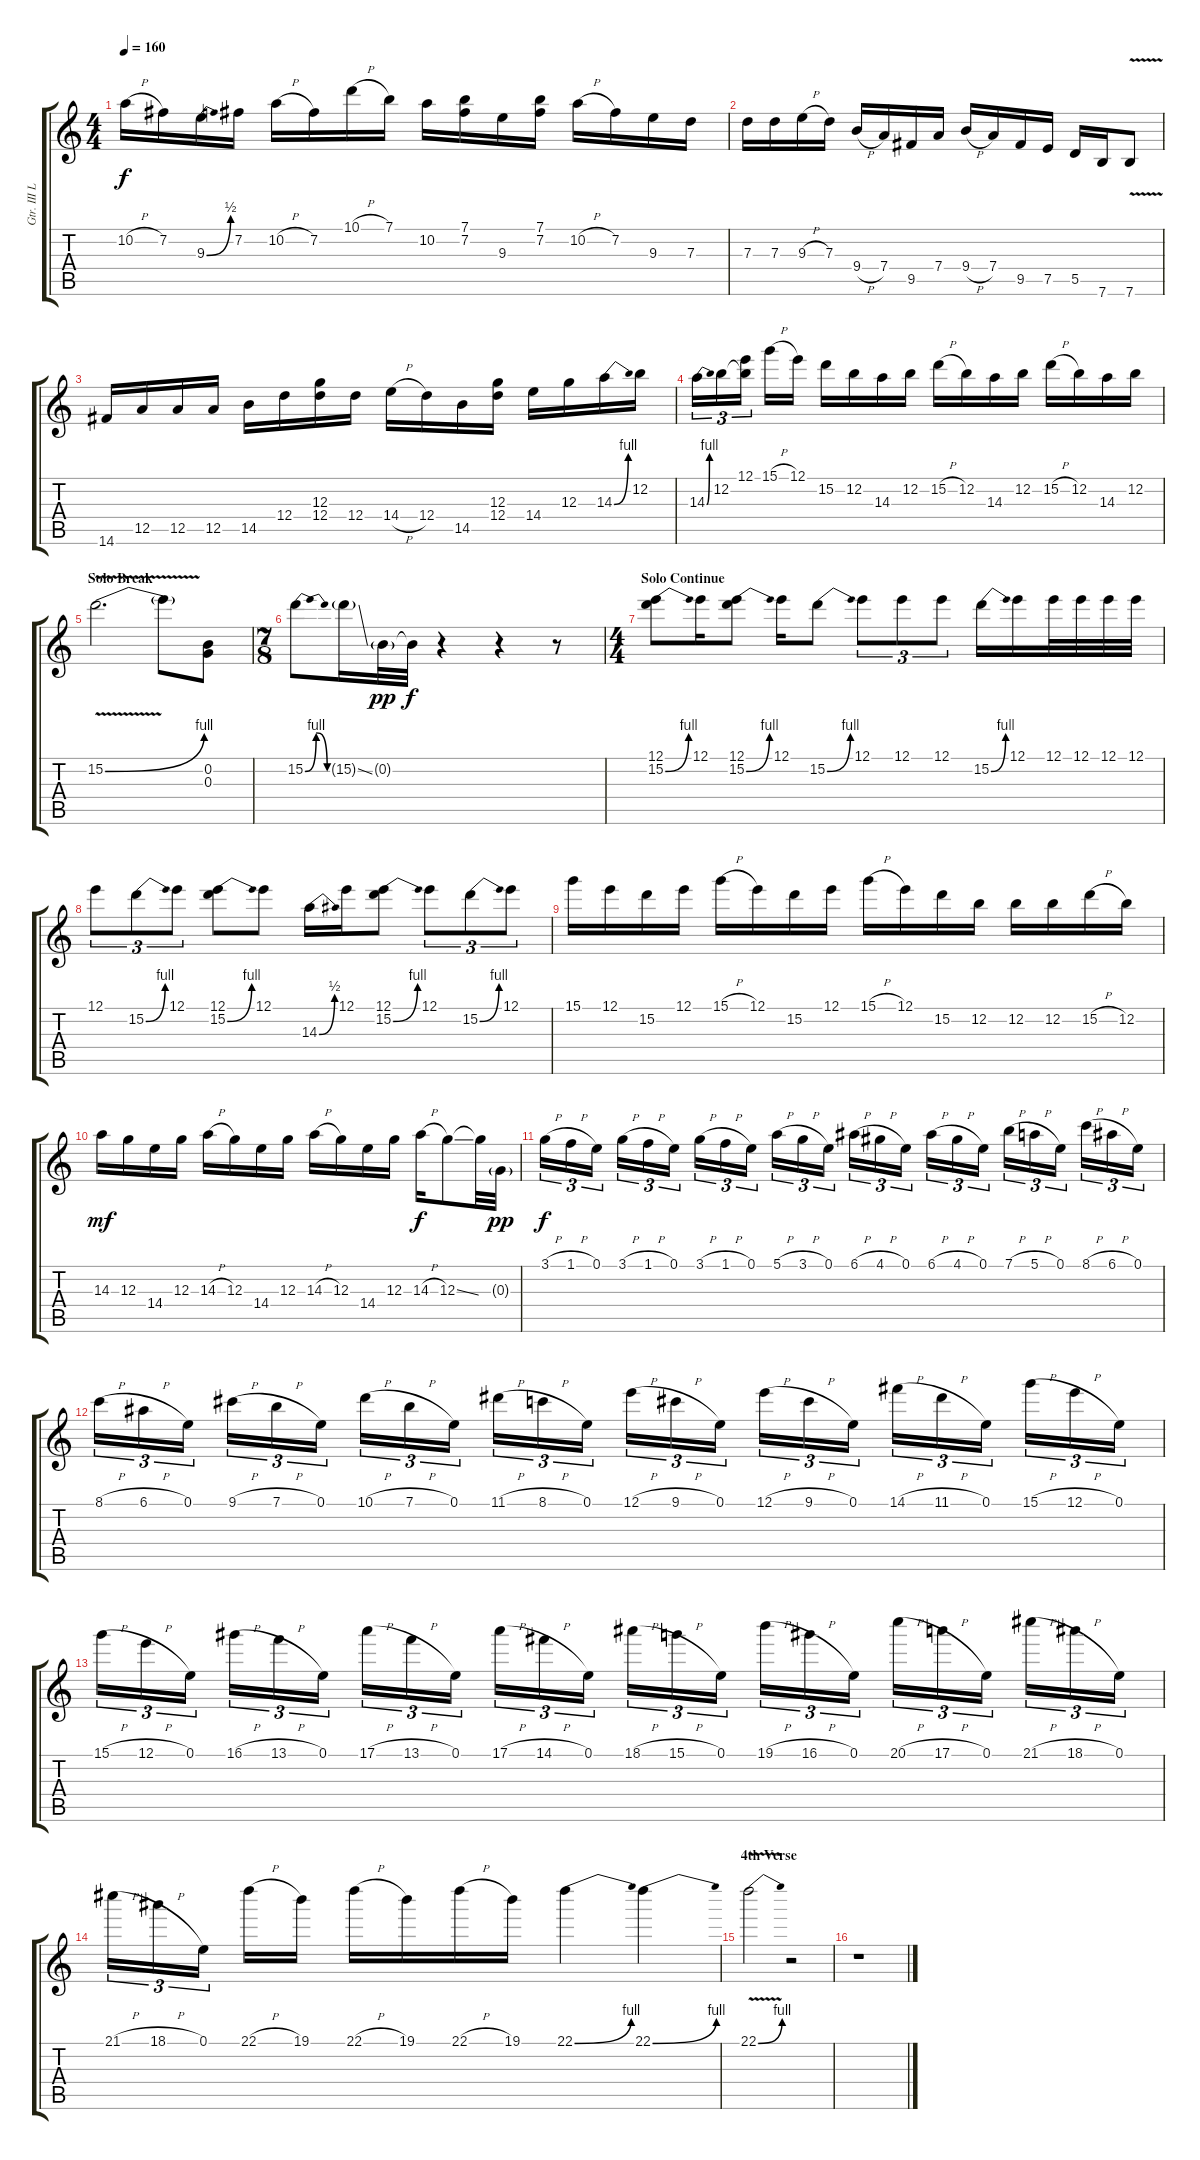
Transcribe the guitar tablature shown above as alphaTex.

\track ("Gtr. III Lead" "Gtr. III L") {instrument overdrivenguitar}
\staff {score tabs}
\tuning (E4 B3 G3 D3 A2 E2) {hide}
\ts (4 4)
\tempo 160
\clef g2
\ks c
10.2{h}.16{dy f} 7.2.16 9.3{be (bend 0 0 60 2)}.16 7.2.16 10.2{h}.16 7.2.16 10.1{h}.16 7.1.16 10.2.16 (7.1 7.2).16 9.3.16 (7.1 7.2).16 10.2{h}.16 7.2.16 9.3.16 7.3.16 |
7.3.16 7.3.16 9.3{h}.16 7.3.16 9.4{h}.16 7.4.16 9.5.16 7.4.16 9.4{h}.16 7.4.16 9.5.16 7.5.16 5.5.16 7.6.16 7.6{v}.8 |
14.6.16 12.5.16 12.5.16 12.5.16 14.5.16 12.4.16 (12.3 12.4).16 12.4.16 14.4{h}.16 12.4.16 14.5.16 (12.3 12.4).16 14.4.16 12.3.16 14.3{be (bend 0 0 60 4)}.16 12.2.16 |
14.3{be (bend 0 0 60 4)}.16{tu (3 2)} 12.2.16{tu (3 2)} (12.1 12.2{t}).16{tu (3 2) beam splitsecondary} 15.1{h}.16 12.1.16 15.2.16 12.2.16 14.3.16 12.2.16 15.2{h}.16 12.2.16 14.3.16 12.2.16 15.2{h}.16 12.2.16 14.3.16 12.2.16 |
\section ("" "Solo Break")
15.2{be (bend 0 0 60 4) v}.2{d} 15.2{t}.8 (0.2 0.3).8 |
\ts (7 8)
15.2{be (bendrelease 0 0 24 4 34 4 60 0)}.8 15.2{ss g}.16 0.2{g}.32{dy pp} 0.2{t}.32{dy f} r.4 r.4 r.8 |
\ts (4 4)
\section ("" "Solo Continue")
(12.1 15.2{be (bend 0 0 60 4)}).8 12.1.16 (12.1 15.2{be (bend 0 0 60 4)}).8 12.1.16 15.2{be (bend 0 0 60 4)}.8 12.1.8{tu (3 2)} 12.1.8{tu (3 2)} 12.1.8{tu (3 2)} 15.2{be (bend 0 0 60 4)}.16 12.1.16 12.1.32 12.1.32 12.1.32 12.1.32 |
12.1.8{tu (3 2)} 15.2{be (bend 0 0 60 4)}.8{tu (3 2)} 12.1.8{tu (3 2)} (12.1 15.2{be (bend 0 0 60 4)}).8 12.1.8 14.3{be (bend 0 0 60 2)}.16 12.1.16 (12.1 15.2{be (bend 0 0 60 4)}).8 12.1.8{tu (3 2)} 15.2{be (bend 0 0 60 4)}.8{tu (3 2)} 12.1.8{tu (3 2)} |
15.1.16 12.1.16 15.2.16 12.1.16 15.1{h}.16 12.1.16 15.2.16 12.1.16 15.1{h}.16 12.1.16 15.2.16 12.2.16 12.2.16 12.2.16 15.2{h}.16 12.2.16 |
14.3.16{dy mf} 12.3.16 14.4.16 12.3.16 14.3{h}.16 12.3.16 14.4.16 12.3.16 14.3{h}.16 12.3.16 14.4.16 12.3.16 14.3{h}.16{dy f} 12.3{ss}.8 12.3{t}.32 0.3{g}.32{dy pp} |
3.1{h}.16{tu (3 2) dy f} 1.1{h}.16{tu (3 2)} 0.1.16{tu (3 2) beam splitsecondary} 3.1{h}.16{tu (3 2)} 1.1{h}.16{tu (3 2)} 0.1.16{tu (3 2)} 3.1{h}.16{tu (3 2)} 1.1{h}.16{tu (3 2)} 0.1.16{tu (3 2) beam splitsecondary} 5.1{h}.16{tu (3 2)} 3.1{h}.16{tu (3 2)} 0.1.16{tu (3 2)} 6.1{h}.16{tu (3 2)} 4.1{h}.16{tu (3 2)} 0.1.16{tu (3 2) beam splitsecondary} 6.1{h}.16{tu (3 2)} 4.1{h}.16{tu (3 2)} 0.1.16{tu (3 2)} 7.1{h}.16{tu (3 2)} 5.1{h}.16{tu (3 2)} 0.1.16{tu (3 2) beam splitsecondary} 8.1{h}.16{tu (3 2)} 6.1{h}.16{tu (3 2)} 0.1.16{tu (3 2)} |
8.1{h}.16{tu (3 2)} 6.1{h}.16{tu (3 2)} 0.1.16{tu (3 2) beam splitsecondary} 9.1{h}.16{tu (3 2)} 7.1{h}.16{tu (3 2)} 0.1.16{tu (3 2)} 10.1{h}.16{tu (3 2)} 7.1{h}.16{tu (3 2)} 0.1.16{tu (3 2) beam splitsecondary} 11.1{h}.16{tu (3 2)} 8.1{h}.16{tu (3 2)} 0.1.16{tu (3 2)} 12.1{h}.16{tu (3 2)} 9.1{h}.16{tu (3 2)} 0.1.16{tu (3 2) beam splitsecondary} 12.1{h}.16{tu (3 2)} 9.1{h}.16{tu (3 2)} 0.1.16{tu (3 2)} 14.1{h}.16{tu (3 2)} 11.1{h}.16{tu (3 2)} 0.1.16{tu (3 2) beam splitsecondary} 15.1{h}.16{tu (3 2)} 12.1{h}.16{tu (3 2)} 0.1.16{tu (3 2)} |
15.1{h}.16{tu (3 2)} 12.1{h}.16{tu (3 2)} 0.1.16{tu (3 2) beam splitsecondary} 16.1{h}.16{tu (3 2)} 13.1{h}.16{tu (3 2)} 0.1.16{tu (3 2)} 17.1{h}.16{tu (3 2)} 13.1{h}.16{tu (3 2)} 0.1.16{tu (3 2) beam splitsecondary} 17.1{h}.16{tu (3 2)} 14.1{h}.16{tu (3 2)} 0.1.16{tu (3 2)} 18.1{h}.16{tu (3 2)} 15.1{h}.16{tu (3 2)} 0.1.16{tu (3 2) beam splitsecondary} 19.1{h}.16{tu (3 2)} 16.1{h}.16{tu (3 2)} 0.1.16{tu (3 2)} 20.1{h}.16{tu (3 2)} 17.1{h}.16{tu (3 2)} 0.1.16{tu (3 2) beam splitsecondary} 21.1{h}.16{tu (3 2)} 18.1{h}.16{tu (3 2)} 0.1.16{tu (3 2)} |
21.1{h}.16{tu (3 2)} 18.1{h}.16{tu (3 2)} 0.1.16{tu (3 2) beam splitsecondary} 22.1{h}.16 19.1.16 22.1{h}.16 19.1.16 22.1{h}.16 19.1.16 22.1{be (bend 0 0 60 4)}.4 22.1{be (bend 0 0 60 4)}.4 |
\section ("" "4th Verse")
22.1{be (bend 0 0 60 4) v}.2 r.2 |
r.1
